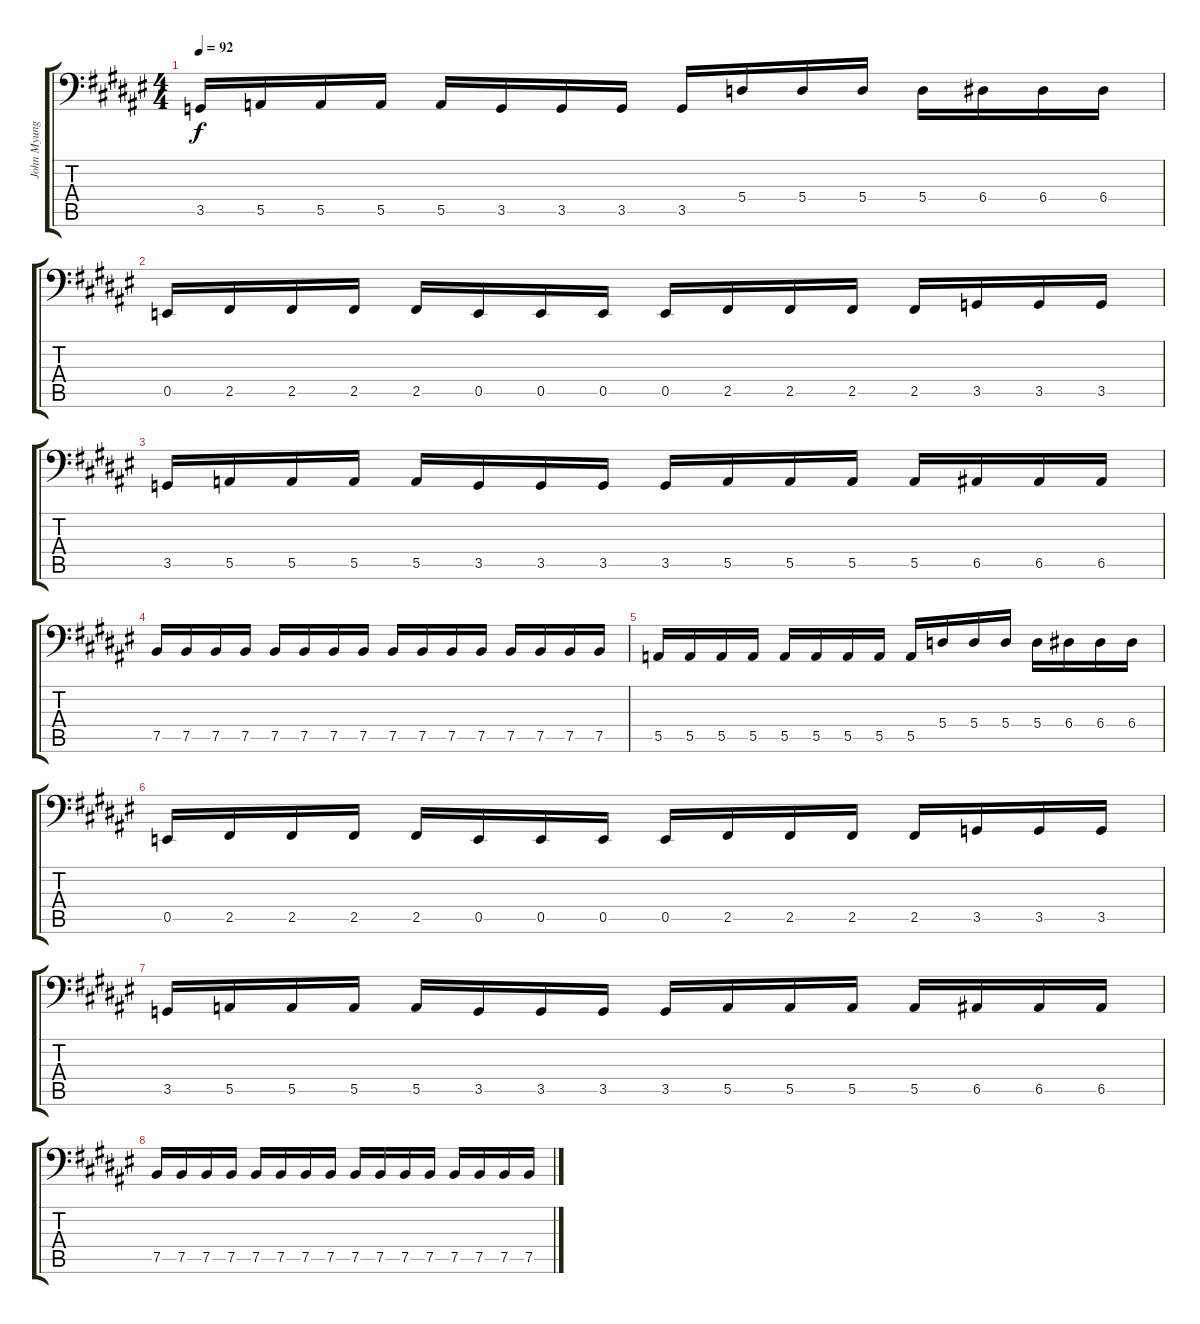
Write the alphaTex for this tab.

\track ("John Myung" "John Myung") {instrument slapbass1}
\staff {score tabs}
\tuning (C3 G2 D2 A1 E1 B0) {hide}
\ts (4 4)
\tempo 92
\clef f4
\ks f#
3.5.16{dy f} 5.5.16 5.5.16 5.5.16 5.5.16 3.5.16 3.5.16 3.5.16 3.5.16 5.4.16 5.4.16 5.4.16 5.4.16 6.4.16 6.4.16 6.4.16 |
0.5.16 2.5.16 2.5.16 2.5.16 2.5.16 0.5.16 0.5.16 0.5.16 0.5.16 2.5.16 2.5.16 2.5.16 2.5.16 3.5.16 3.5.16 3.5.16 |
3.5.16 5.5.16 5.5.16 5.5.16 5.5.16 3.5.16 3.5.16 3.5.16 3.5.16 5.5.16 5.5.16 5.5.16 5.5.16 6.5.16 6.5.16 6.5.16 |
7.5.16 7.5.16 7.5.16 7.5.16 7.5.16 7.5.16 7.5.16 7.5.16 7.5.16 7.5.16 7.5.16 7.5.16 7.5.16 7.5.16 7.5.16 7.5.16 |
5.5.16 5.5.16 5.5.16 5.5.16 5.5.16 5.5.16 5.5.16 5.5.16 5.5.16 5.4.16 5.4.16 5.4.16 5.4.16 6.4.16 6.4.16 6.4.16 |
0.5.16 2.5.16 2.5.16 2.5.16 2.5.16 0.5.16 0.5.16 0.5.16 0.5.16 2.5.16 2.5.16 2.5.16 2.5.16 3.5.16 3.5.16 3.5.16 |
3.5.16 5.5.16 5.5.16 5.5.16 5.5.16 3.5.16 3.5.16 3.5.16 3.5.16 5.5.16 5.5.16 5.5.16 5.5.16 6.5.16 6.5.16 6.5.16 |
7.5.16 7.5.16 7.5.16 7.5.16 7.5.16 7.5.16 7.5.16 7.5.16 7.5.16 7.5.16 7.5.16 7.5.16 7.5.16 7.5.16 7.5.16 7.5.16
